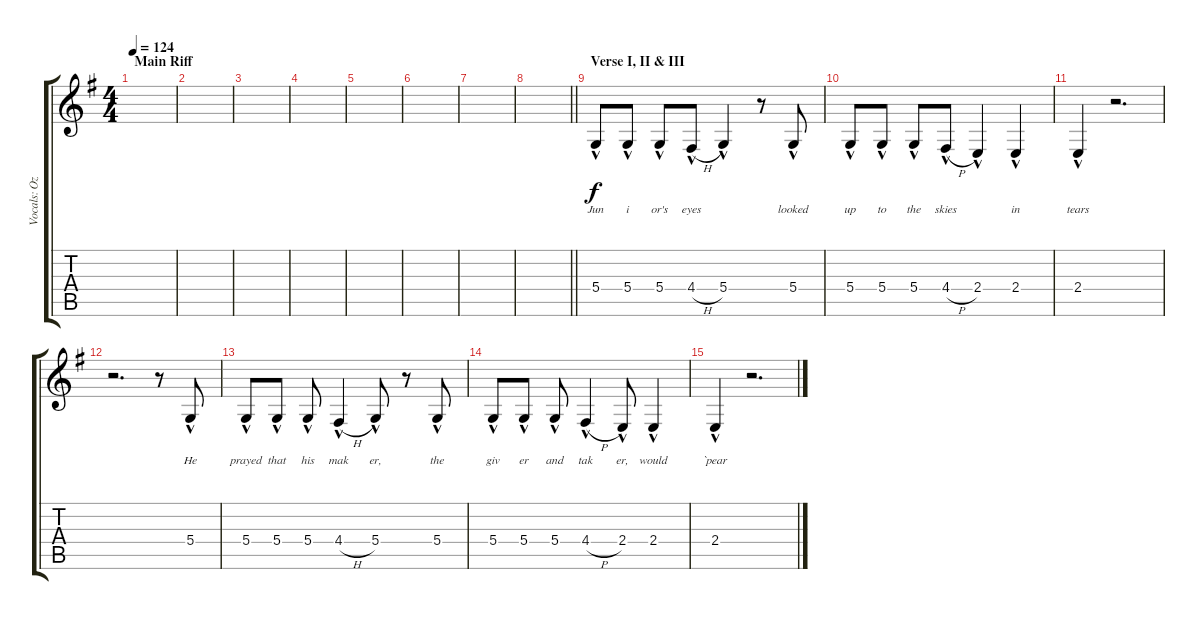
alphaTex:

\track ("Vocals: Ozzy" "Vocals: Oz") {instrument lead2sawtooth}
\staff {score tabs}
\tuning (E4 B3 G3 D3 A2 E2) {hide}
\ts (4 4)
\section ("" "Main Riff")
\tempo 124
\clef g2
\ks g
|
|
|
|
|
|
|
\barLineRight lightlight
|
\section ("" "Verse I, II & III")
5.4{hac}.8{lyrics (0 "Jun") lyrics (1 "") lyrics (2 "") lyrics (3 "") lyrics (4 "")} 5.4{hac}.8{lyrics (0 "i") lyrics (1 "") lyrics (2 "") lyrics (3 "") lyrics (4 "")} 5.4{hac}.8{lyrics (0 "or's") lyrics (1 "") lyrics (2 "") lyrics (3 "") lyrics (4 "")} 4.4{h hac}.8{lyrics (0 "eyes") lyrics (1 "") lyrics (2 "") lyrics (3 "") lyrics (4 "")} 5.4{hac}.4{lyrics (0 "") lyrics (1 "") lyrics (2 "") lyrics (3 "") lyrics (4 "")} r.8 5.4{hac}.8{lyrics (0 "looked") lyrics (1 "") lyrics (2 "") lyrics (3 "") lyrics (4 "")} |
5.4{hac}.8{lyrics (0 "up") lyrics (1 "") lyrics (2 "") lyrics (3 "") lyrics (4 "")} 5.4{hac}.8{lyrics (0 "to") lyrics (1 "") lyrics (2 "") lyrics (3 "") lyrics (4 "")} 5.4{hac}.8{lyrics (0 "the") lyrics (1 "") lyrics (2 "") lyrics (3 "") lyrics (4 "")} 4.4{h hac}.8{lyrics (0 "skies") lyrics (1 "") lyrics (2 "") lyrics (3 "") lyrics (4 "")} 2.4{hac}.4{lyrics (0 "") lyrics (1 "") lyrics (2 "") lyrics (3 "") lyrics (4 "")} 2.4{hac}.4{lyrics (0 "in") lyrics (1 "") lyrics (2 "") lyrics (3 "") lyrics (4 "")} |
2.4{hac}.4{lyrics (0 "tears") lyrics (1 "") lyrics (2 "") lyrics (3 "") lyrics (4 "")} r.2{d} |
r.2{d} r.8 5.4{hac}.8{lyrics (0 "He") lyrics (1 "") lyrics (2 "") lyrics (3 "") lyrics (4 "")} |
5.4{hac}.8{lyrics (0 "prayed") lyrics (1 "") lyrics (2 "") lyrics (3 "") lyrics (4 "")} 5.4{hac}.8{lyrics (0 "that") lyrics (1 "") lyrics (2 "") lyrics (3 "") lyrics (4 "")} 5.4{hac}.8{lyrics (0 "his") lyrics (1 "") lyrics (2 "") lyrics (3 "") lyrics (4 "")} 4.4{h hac}.4{lyrics (0 "mak") lyrics (1 "") lyrics (2 "") lyrics (3 "") lyrics (4 "")} 5.4{hac}.8{lyrics (0 "er,") lyrics (1 "") lyrics (2 "") lyrics (3 "") lyrics (4 "")} r.8 5.4{hac}.8{lyrics (0 "the") lyrics (1 "") lyrics (2 "") lyrics (3 "") lyrics (4 "")} |
5.4{hac}.8{lyrics (0 "giv") lyrics (1 "") lyrics (2 "") lyrics (3 "") lyrics (4 "")} 5.4{hac}.8{lyrics (0 "er") lyrics (1 "") lyrics (2 "") lyrics (3 "") lyrics (4 "")} 5.4{hac}.8{lyrics (0 "and") lyrics (1 "") lyrics (2 "") lyrics (3 "") lyrics (4 "")} 4.4{h hac}.4{lyrics (0 "tak") lyrics (1 "") lyrics (2 "") lyrics (3 "") lyrics (4 "")} 2.4{hac}.8{lyrics (0 "er,") lyrics (1 "") lyrics (2 "") lyrics (3 "") lyrics (4 "")} 2.4{hac}.4{lyrics (0 "would") lyrics (1 "") lyrics (2 "") lyrics (3 "") lyrics (4 "")} |
2.4{hac}.4{lyrics (0 "`pear") lyrics (1 "") lyrics (2 "") lyrics (3 "") lyrics (4 "")} r.2{d}
